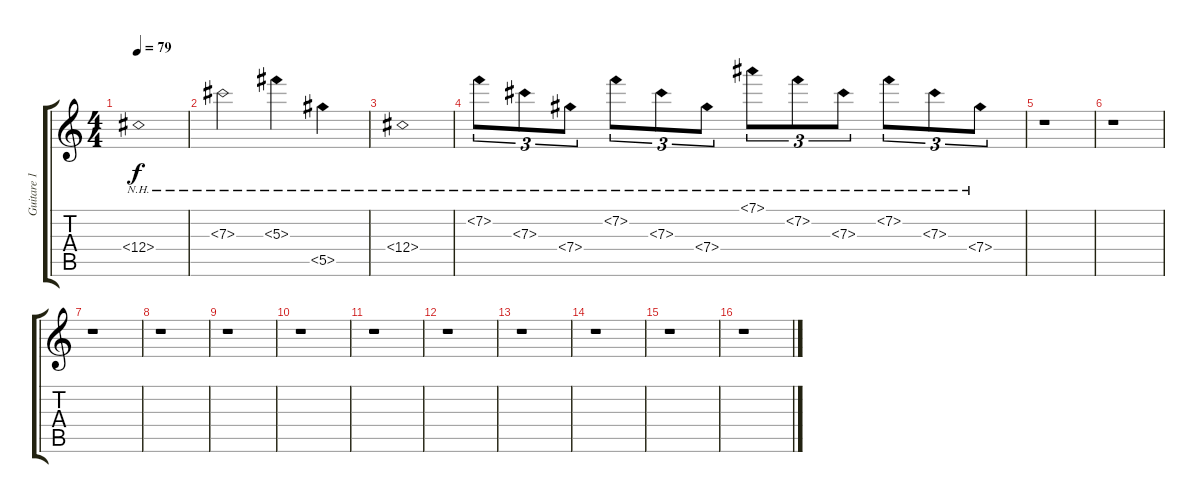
\track ("Guitare 1 : Harmonique" "Guitare 1 ") {instrument overdrivenguitar}
\staff {score tabs}
\tuning (Eb4 Bb3 Gb3 Db3 Ab2 Db2) {hide}
\ts (4 4)
\tempo 79
\clef g2
\ks c
12.4{nh}.1{dy f} |
7.3{nh}.2 5.3{nh}.4 5.5{nh}.4 |
12.4{nh}.1 |
7.2{nh}.8{tu (3 2)} 7.3{nh}.8{tu (3 2)} 7.4{nh}.8{tu (3 2)} 7.2{nh}.8{tu (3 2)} 7.3{nh}.8{tu (3 2)} 7.4{nh}.8{tu (3 2)} 7.1{nh}.8{tu (3 2)} 7.2{nh}.8{tu (3 2)} 7.3{nh}.8{tu (3 2)} 7.2{nh}.8{tu (3 2)} 7.3{nh}.8{tu (3 2)} 7.4{nh}.8{tu (3 2)} |
r.1 |
r.1 |
r.1 |
r.1 |
r.1 |
r.1 |
r.1 |
r.1 |
r.1 |
r.1 |
r.1 |
r.1
